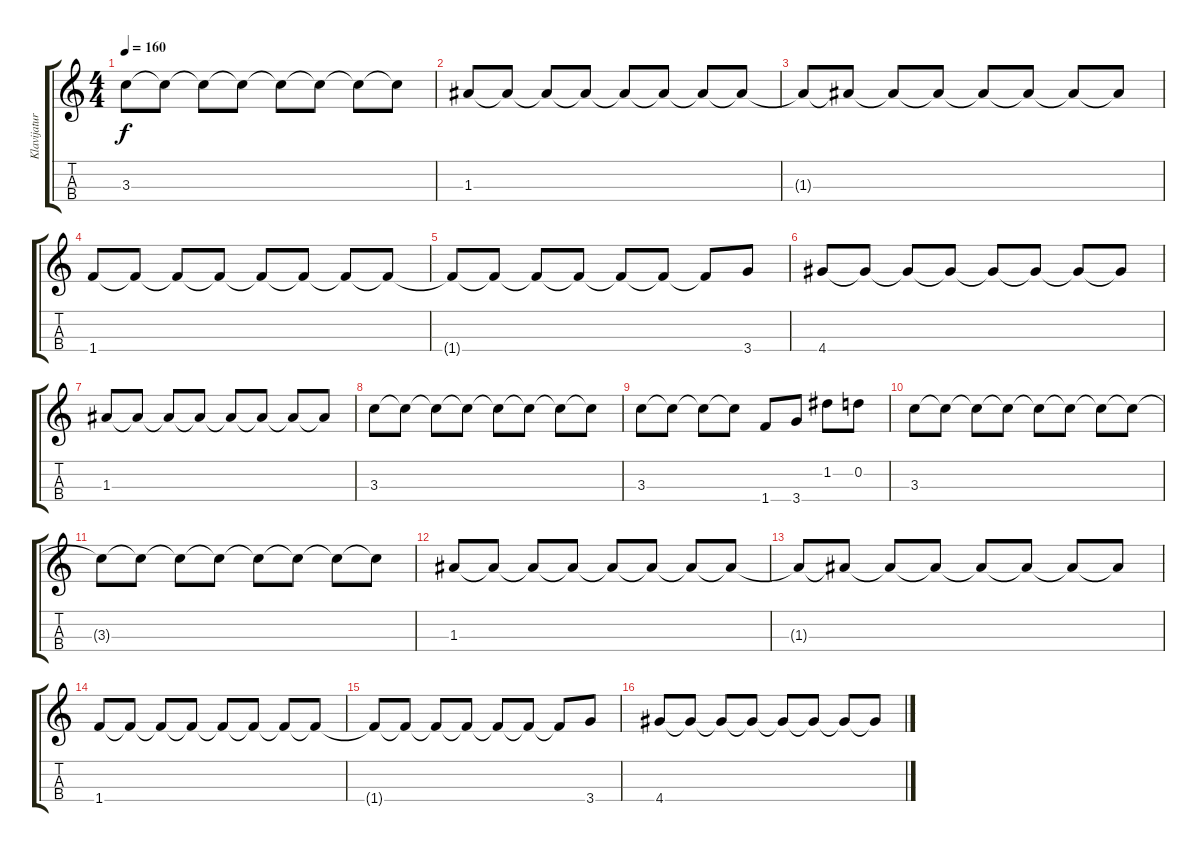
\track ("Klavijature" "Klavijatur") {instrument stringensemble1}
\staff {score tabs}
\tuning (G5 D5 A4 E4) {hide}
\ts (4 4)
\tempo 160
\clef g2
\ks c
3.3{t}.8{dy f} 3.3{t}.8 3.3{t}.8 3.3{t}.8 3.3{t}.8 3.3{t}.8 3.3{t}.8 3.3{t}.8 |
1.3.8 1.3{t}.8 1.3{t}.8 1.3{t}.8 1.3{t}.8 1.3{t}.8 1.3{t}.8 1.3{t}.8 |
1.3{t}.8 1.3{t}.8 1.3{t}.8 1.3{t}.8 1.3{t}.8 1.3{t}.8 1.3{t}.8 1.3{t}.8 |
1.4.8 1.4{t}.8 1.4{t}.8 1.4{t}.8 1.4{t}.8 1.4{t}.8 1.4{t}.8 1.4{t}.8 |
1.4{t}.8 1.4{t}.8 1.4{t}.8 1.4{t}.8 1.4{t}.8 1.4{t}.8 1.4{t}.8 3.4.8 |
4.4.8 4.4{t}.8 4.4{t}.8 4.4{t}.8 4.4{t}.8 4.4{t}.8 4.4{t}.8 4.4{t}.8 |
1.3.8 1.3{t}.8 1.3{t}.8 1.3{t}.8 1.3{t}.8 1.3{t}.8 1.3{t}.8 1.3{t}.8 |
3.3.8 3.3{t}.8 3.3{t}.8 3.3{t}.8 3.3{t}.8 3.3{t}.8 3.3{t}.8 3.3{t}.8 |
3.3.8 3.3{t}.8 3.3{t}.8 3.3{t}.8 1.4.8 3.4.8 1.2.8 0.2.8 |
3.3.8 3.3{t}.8 3.3{t}.8 3.3{t}.8 3.3{t}.8 3.3{t}.8 3.3{t}.8 3.3{t}.8 |
3.3{t}.8 3.3{t}.8 3.3{t}.8 3.3{t}.8 3.3{t}.8 3.3{t}.8 3.3{t}.8 3.3{t}.8 |
1.3.8 1.3{t}.8 1.3{t}.8 1.3{t}.8 1.3{t}.8 1.3{t}.8 1.3{t}.8 1.3{t}.8 |
1.3{t}.8 1.3{t}.8 1.3{t}.8 1.3{t}.8 1.3{t}.8 1.3{t}.8 1.3{t}.8 1.3{t}.8 |
1.4.8 1.4{t}.8 1.4{t}.8 1.4{t}.8 1.4{t}.8 1.4{t}.8 1.4{t}.8 1.4{t}.8 |
1.4{t}.8 1.4{t}.8 1.4{t}.8 1.4{t}.8 1.4{t}.8 1.4{t}.8 1.4{t}.8 3.4.8 |
4.4.8 4.4{t}.8 4.4{t}.8 4.4{t}.8 4.4{t}.8 4.4{t}.8 4.4{t}.8 4.4{t}.8
